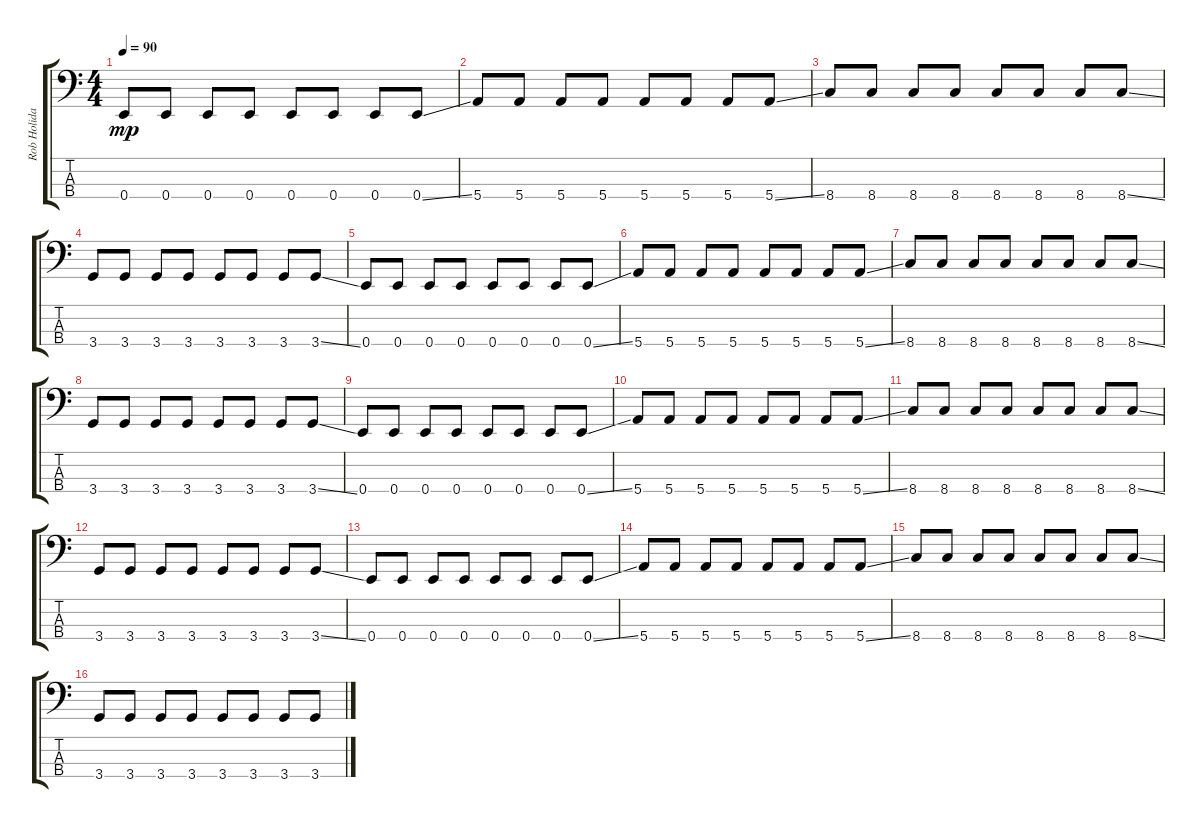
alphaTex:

\track ("Rob Holiday" "Rob Holida") {instrument electricbasspick}
\staff {score tabs}
\tuning (G2 D2 A1 E1) {hide}
\ts (4 4)
\tempo 90
\clef f4
\ks c
0.4.8{dy mp} 0.4.8 0.4.8 0.4.8 0.4.8 0.4.8 0.4.8 0.4{ss}.8 |
5.4.8 5.4.8 5.4.8 5.4.8 5.4.8 5.4.8 5.4.8 5.4{ss}.8 |
8.4.8 8.4.8 8.4.8 8.4.8 8.4.8 8.4.8 8.4.8 8.4{ss}.8 |
3.4.8 3.4.8 3.4.8 3.4.8 3.4.8 3.4.8 3.4.8 3.4{ss}.8 |
0.4.8 0.4.8 0.4.8 0.4.8 0.4.8 0.4.8 0.4.8 0.4{ss}.8 |
5.4.8 5.4.8 5.4.8 5.4.8 5.4.8 5.4.8 5.4.8 5.4{ss}.8 |
8.4.8 8.4.8 8.4.8 8.4.8 8.4.8 8.4.8 8.4.8 8.4{ss}.8 |
3.4.8 3.4.8 3.4.8 3.4.8 3.4.8 3.4.8 3.4.8 3.4{ss}.8 |
0.4.8 0.4.8 0.4.8 0.4.8 0.4.8 0.4.8 0.4.8 0.4{ss}.8 |
5.4.8 5.4.8 5.4.8 5.4.8 5.4.8 5.4.8 5.4.8 5.4{ss}.8 |
8.4.8 8.4.8 8.4.8 8.4.8 8.4.8 8.4.8 8.4.8 8.4{ss}.8 |
3.4.8 3.4.8 3.4.8 3.4.8 3.4.8 3.4.8 3.4.8 3.4{ss}.8 |
0.4.8 0.4.8 0.4.8 0.4.8 0.4.8 0.4.8 0.4.8 0.4{ss}.8 |
5.4.8 5.4.8 5.4.8 5.4.8 5.4.8 5.4.8 5.4.8 5.4{ss}.8 |
8.4.8 8.4.8 8.4.8 8.4.8 8.4.8 8.4.8 8.4.8 8.4{ss}.8 |
3.4.8 3.4.8 3.4.8 3.4.8 3.4.8 3.4.8 3.4.8 3.4{ss}.8
